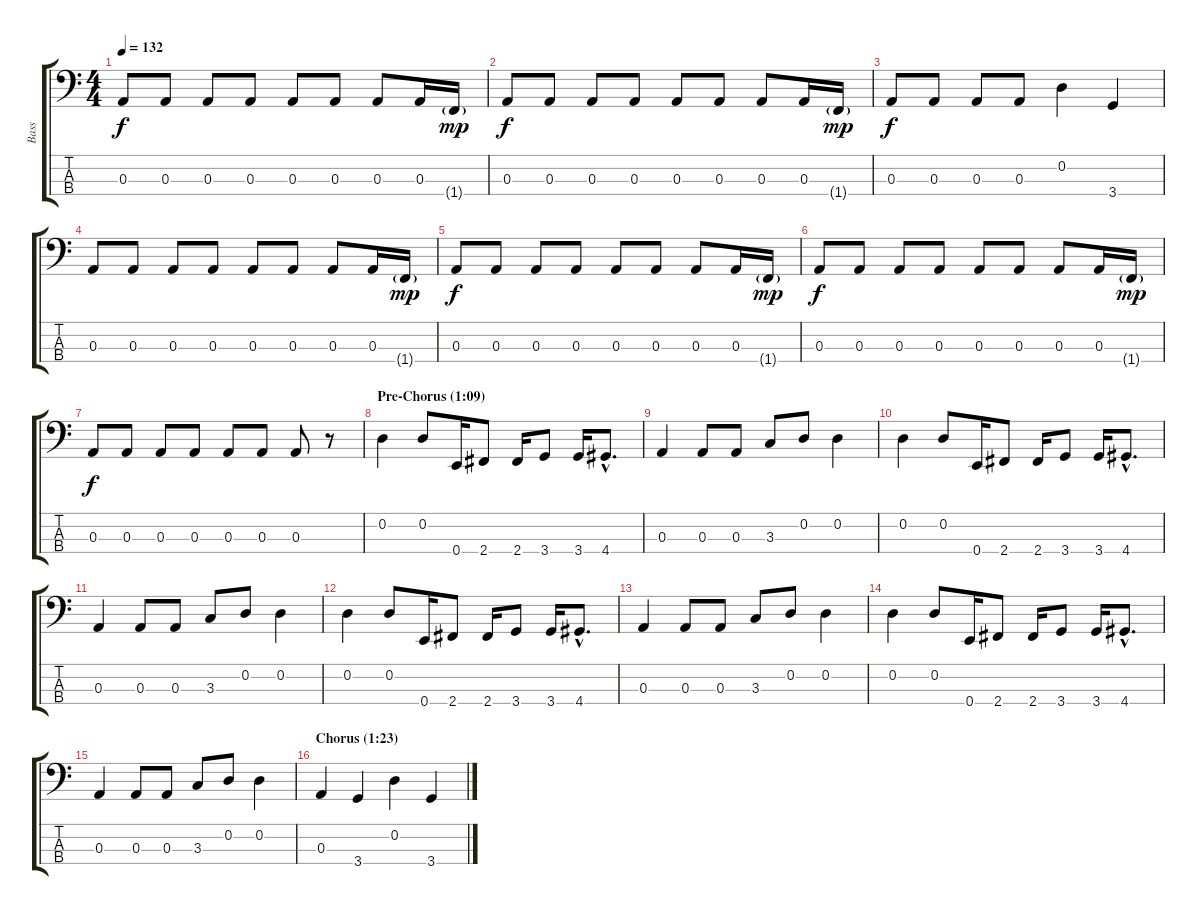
\track ("Bass" "Bass") {instrument electricbassfinger}
\staff {score tabs}
\tuning (G2 D2 A1 E1) {hide}
\ts (4 4)
\tempo 132
\clef f4
\ks aminor
0.3.8{dy f} 0.3.8 0.3.8 0.3.8 0.3.8 0.3.8 0.3.8 0.3.16 1.4{g}.16{dy mp} |
0.3.8{dy f} 0.3.8 0.3.8 0.3.8 0.3.8 0.3.8 0.3.8 0.3.16 1.4{g}.16{dy mp} |
0.3.8{dy f} 0.3.8 0.3.8 0.3.8 0.2.4 3.4.4 |
0.3.8 0.3.8 0.3.8 0.3.8 0.3.8 0.3.8 0.3.8 0.3.16 1.4{g}.16{dy mp} |
0.3.8{dy f} 0.3.8 0.3.8 0.3.8 0.3.8 0.3.8 0.3.8 0.3.16 1.4{g}.16{dy mp} |
0.3.8{dy f} 0.3.8 0.3.8 0.3.8 0.3.8 0.3.8 0.3.8 0.3.16 1.4{g}.16{dy mp} |
0.3.8{dy f} 0.3.8 0.3.8 0.3.8 0.3.8 0.3.8 0.3.8 r.8 |
\section ("" "Pre-Chorus (1:09)")
0.2.4 0.2.8 0.4.16 2.4.8 2.4.16 3.4.8 3.4.16 4.4{hac}.8{d} |
0.3.4 0.3.8 0.3.8 3.3.8 0.2.8 0.2.4 |
0.2.4 0.2.8 0.4.16 2.4.8 2.4.16 3.4.8 3.4.16 4.4{hac}.8{d} |
0.3.4 0.3.8 0.3.8 3.3.8 0.2.8 0.2.4 |
0.2.4 0.2.8 0.4.16 2.4.8 2.4.16 3.4.8 3.4.16 4.4{hac}.8{d} |
0.3.4 0.3.8 0.3.8 3.3.8 0.2.8 0.2.4 |
0.2.4 0.2.8 0.4.16 2.4.8 2.4.16 3.4.8 3.4.16 4.4{hac}.8{d} |
0.3.4 0.3.8 0.3.8 3.3.8 0.2.8 0.2.4 |
\section ("" "Chorus (1:23)")
0.3.4 3.4.4 0.2.4 3.4.4
